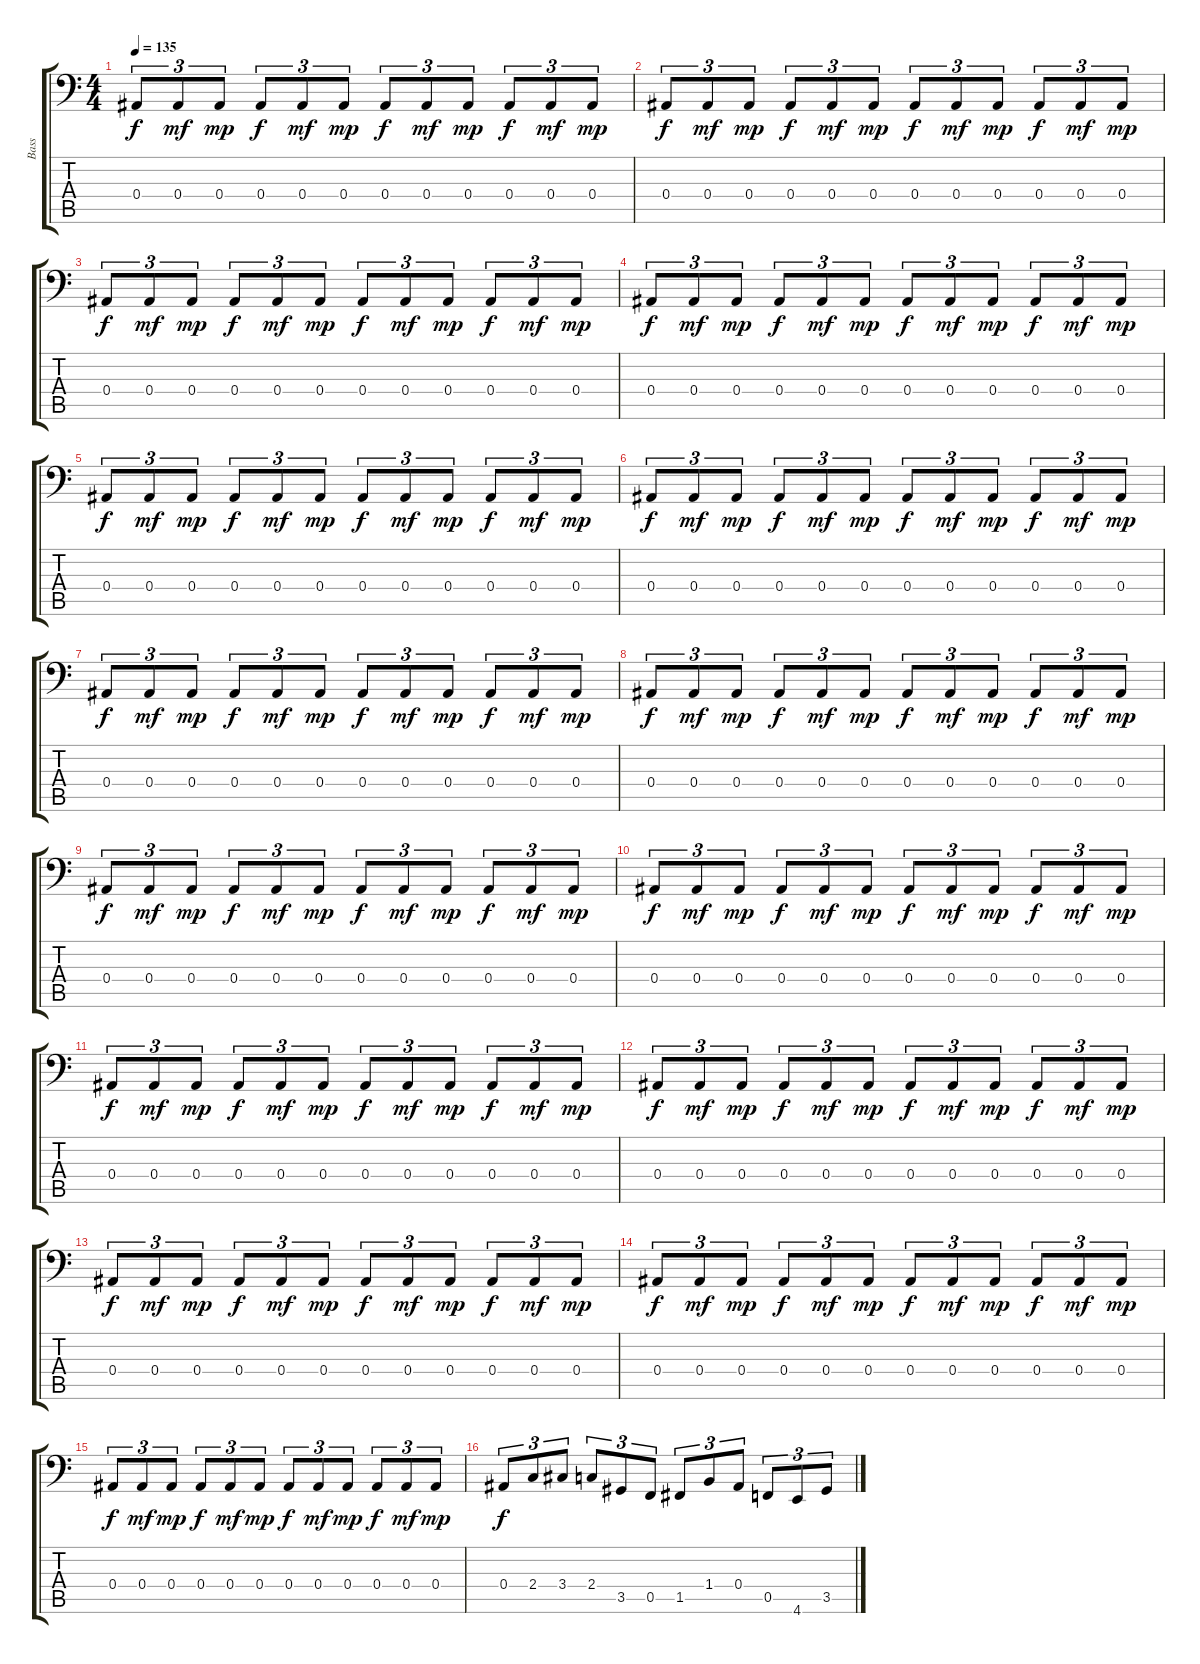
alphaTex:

\track ("Bass" "Bass") {instrument fretlessbass}
\staff {score tabs}
\tuning (C3 G2 Eb2 Bb1 F1 C1) {hide}
\ts (4 4)
\tempo 135
\clef f4
\ks c
0.4.8{tu (3 2) dy f} 0.4.8{tu (3 2) dy mf} 0.4.8{tu (3 2) dy mp} 0.4.8{tu (3 2) dy f} 0.4.8{tu (3 2) dy mf} 0.4.8{tu (3 2) dy mp} 0.4.8{tu (3 2) dy f} 0.4.8{tu (3 2) dy mf} 0.4.8{tu (3 2) dy mp} 0.4.8{tu (3 2) dy f} 0.4.8{tu (3 2) dy mf} 0.4.8{tu (3 2) dy mp} |
0.4.8{tu (3 2) dy f} 0.4.8{tu (3 2) dy mf} 0.4.8{tu (3 2) dy mp} 0.4.8{tu (3 2) dy f} 0.4.8{tu (3 2) dy mf} 0.4.8{tu (3 2) dy mp} 0.4.8{tu (3 2) dy f} 0.4.8{tu (3 2) dy mf} 0.4.8{tu (3 2) dy mp} 0.4.8{tu (3 2) dy f} 0.4.8{tu (3 2) dy mf} 0.4.8{tu (3 2) dy mp} |
0.4.8{tu (3 2) dy f} 0.4.8{tu (3 2) dy mf} 0.4.8{tu (3 2) dy mp} 0.4.8{tu (3 2) dy f} 0.4.8{tu (3 2) dy mf} 0.4.8{tu (3 2) dy mp} 0.4.8{tu (3 2) dy f} 0.4.8{tu (3 2) dy mf} 0.4.8{tu (3 2) dy mp} 0.4.8{tu (3 2) dy f} 0.4.8{tu (3 2) dy mf} 0.4.8{tu (3 2) dy mp} |
0.4.8{tu (3 2) dy f} 0.4.8{tu (3 2) dy mf} 0.4.8{tu (3 2) dy mp} 0.4.8{tu (3 2) dy f} 0.4.8{tu (3 2) dy mf} 0.4.8{tu (3 2) dy mp} 0.4.8{tu (3 2) dy f} 0.4.8{tu (3 2) dy mf} 0.4.8{tu (3 2) dy mp} 0.4.8{tu (3 2) dy f} 0.4.8{tu (3 2) dy mf} 0.4.8{tu (3 2) dy mp} |
0.4.8{tu (3 2) dy f} 0.4.8{tu (3 2) dy mf} 0.4.8{tu (3 2) dy mp} 0.4.8{tu (3 2) dy f} 0.4.8{tu (3 2) dy mf} 0.4.8{tu (3 2) dy mp} 0.4.8{tu (3 2) dy f} 0.4.8{tu (3 2) dy mf} 0.4.8{tu (3 2) dy mp} 0.4.8{tu (3 2) dy f} 0.4.8{tu (3 2) dy mf} 0.4.8{tu (3 2) dy mp} |
0.4.8{tu (3 2) dy f} 0.4.8{tu (3 2) dy mf} 0.4.8{tu (3 2) dy mp} 0.4.8{tu (3 2) dy f} 0.4.8{tu (3 2) dy mf} 0.4.8{tu (3 2) dy mp} 0.4.8{tu (3 2) dy f} 0.4.8{tu (3 2) dy mf} 0.4.8{tu (3 2) dy mp} 0.4.8{tu (3 2) dy f} 0.4.8{tu (3 2) dy mf} 0.4.8{tu (3 2) dy mp} |
0.4.8{tu (3 2) dy f} 0.4.8{tu (3 2) dy mf} 0.4.8{tu (3 2) dy mp} 0.4.8{tu (3 2) dy f} 0.4.8{tu (3 2) dy mf} 0.4.8{tu (3 2) dy mp} 0.4.8{tu (3 2) dy f} 0.4.8{tu (3 2) dy mf} 0.4.8{tu (3 2) dy mp} 0.4.8{tu (3 2) dy f} 0.4.8{tu (3 2) dy mf} 0.4.8{tu (3 2) dy mp} |
0.4.8{tu (3 2) dy f} 0.4.8{tu (3 2) dy mf} 0.4.8{tu (3 2) dy mp} 0.4.8{tu (3 2) dy f} 0.4.8{tu (3 2) dy mf} 0.4.8{tu (3 2) dy mp} 0.4.8{tu (3 2) dy f} 0.4.8{tu (3 2) dy mf} 0.4.8{tu (3 2) dy mp} 0.4.8{tu (3 2) dy f} 0.4.8{tu (3 2) dy mf} 0.4.8{tu (3 2) dy mp} |
0.4.8{tu (3 2) dy f} 0.4.8{tu (3 2) dy mf} 0.4.8{tu (3 2) dy mp} 0.4.8{tu (3 2) dy f} 0.4.8{tu (3 2) dy mf} 0.4.8{tu (3 2) dy mp} 0.4.8{tu (3 2) dy f} 0.4.8{tu (3 2) dy mf} 0.4.8{tu (3 2) dy mp} 0.4.8{tu (3 2) dy f} 0.4.8{tu (3 2) dy mf} 0.4.8{tu (3 2) dy mp} |
0.4.8{tu (3 2) dy f} 0.4.8{tu (3 2) dy mf} 0.4.8{tu (3 2) dy mp} 0.4.8{tu (3 2) dy f} 0.4.8{tu (3 2) dy mf} 0.4.8{tu (3 2) dy mp} 0.4.8{tu (3 2) dy f} 0.4.8{tu (3 2) dy mf} 0.4.8{tu (3 2) dy mp} 0.4.8{tu (3 2) dy f} 0.4.8{tu (3 2) dy mf} 0.4.8{tu (3 2) dy mp} |
0.4.8{tu (3 2) dy f} 0.4.8{tu (3 2) dy mf} 0.4.8{tu (3 2) dy mp} 0.4.8{tu (3 2) dy f} 0.4.8{tu (3 2) dy mf} 0.4.8{tu (3 2) dy mp} 0.4.8{tu (3 2) dy f} 0.4.8{tu (3 2) dy mf} 0.4.8{tu (3 2) dy mp} 0.4.8{tu (3 2) dy f} 0.4.8{tu (3 2) dy mf} 0.4.8{tu (3 2) dy mp} |
0.4.8{tu (3 2) dy f} 0.4.8{tu (3 2) dy mf} 0.4.8{tu (3 2) dy mp} 0.4.8{tu (3 2) dy f} 0.4.8{tu (3 2) dy mf} 0.4.8{tu (3 2) dy mp} 0.4.8{tu (3 2) dy f} 0.4.8{tu (3 2) dy mf} 0.4.8{tu (3 2) dy mp} 0.4.8{tu (3 2) dy f} 0.4.8{tu (3 2) dy mf} 0.4.8{tu (3 2) dy mp} |
0.4.8{tu (3 2) dy f} 0.4.8{tu (3 2) dy mf} 0.4.8{tu (3 2) dy mp} 0.4.8{tu (3 2) dy f} 0.4.8{tu (3 2) dy mf} 0.4.8{tu (3 2) dy mp} 0.4.8{tu (3 2) dy f} 0.4.8{tu (3 2) dy mf} 0.4.8{tu (3 2) dy mp} 0.4.8{tu (3 2) dy f} 0.4.8{tu (3 2) dy mf} 0.4.8{tu (3 2) dy mp} |
0.4.8{tu (3 2) dy f} 0.4.8{tu (3 2) dy mf} 0.4.8{tu (3 2) dy mp} 0.4.8{tu (3 2) dy f} 0.4.8{tu (3 2) dy mf} 0.4.8{tu (3 2) dy mp} 0.4.8{tu (3 2) dy f} 0.4.8{tu (3 2) dy mf} 0.4.8{tu (3 2) dy mp} 0.4.8{tu (3 2) dy f} 0.4.8{tu (3 2) dy mf} 0.4.8{tu (3 2) dy mp} |
0.4.8{tu (3 2) dy f} 0.4.8{tu (3 2) dy mf} 0.4.8{tu (3 2) dy mp} 0.4.8{tu (3 2) dy f} 0.4.8{tu (3 2) dy mf} 0.4.8{tu (3 2) dy mp} 0.4.8{tu (3 2) dy f} 0.4.8{tu (3 2) dy mf} 0.4.8{tu (3 2) dy mp} 0.4.8{tu (3 2) dy f} 0.4.8{tu (3 2) dy mf} 0.4.8{tu (3 2) dy mp} |
0.4.8{tu (3 2) dy f} 2.4.8{tu (3 2)} 3.4.8{tu (3 2)} 2.4.8{tu (3 2)} 3.5.8{tu (3 2)} 0.5.8{tu (3 2)} 1.5.8{tu (3 2)} 1.4.8{tu (3 2)} 0.4.8{tu (3 2)} 0.5.8{tu (3 2)} 4.6.8{tu (3 2)} 3.5.8{tu (3 2)}
